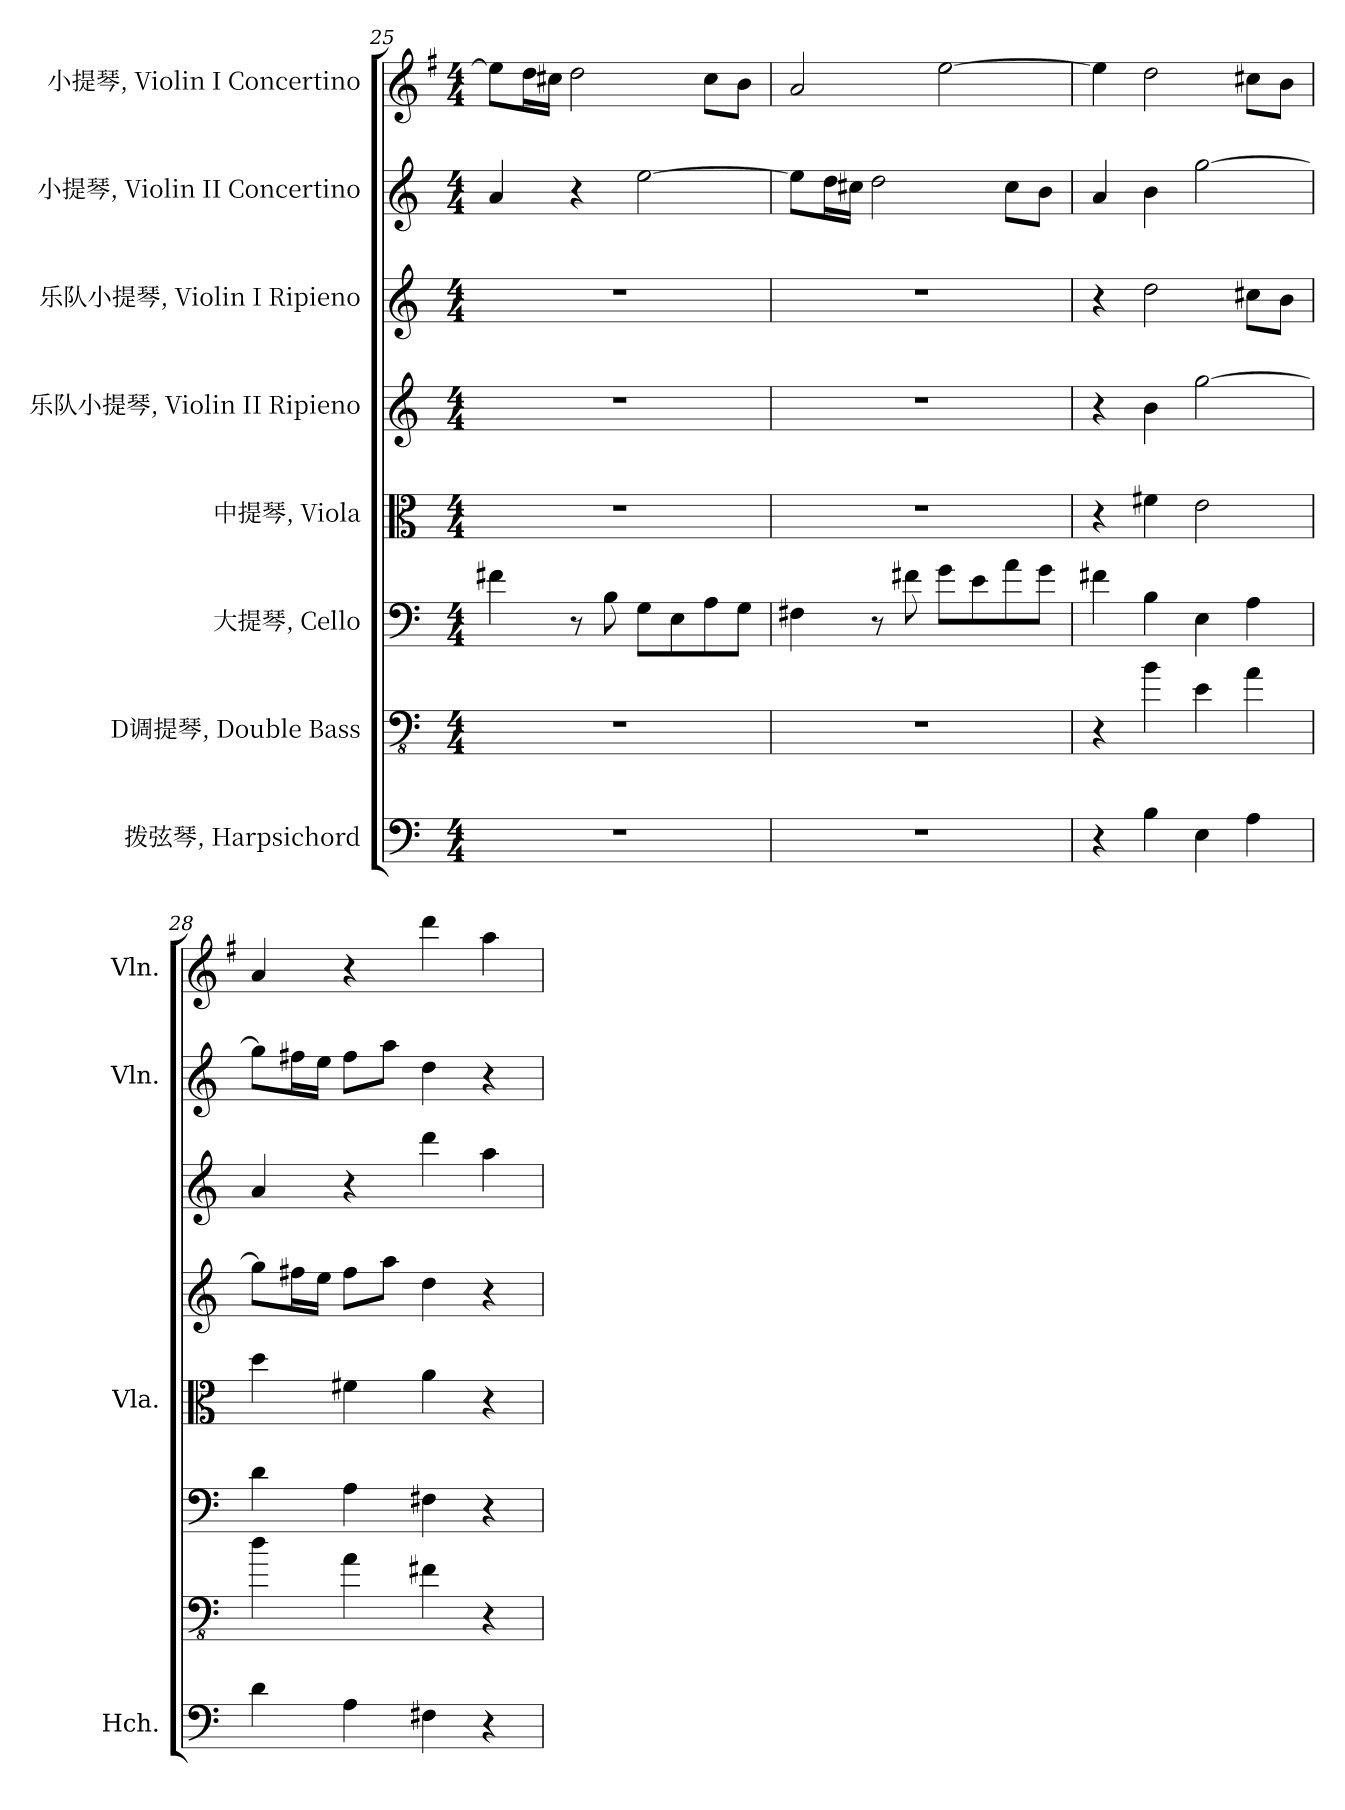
**kern	**kern	**kern	**kern	**kern	**kern	**kern	**kern
*part8	*part7	*part6	*part5	*part4	*part3	*part2	*part1
*staff8	*staff7	*staff6	*staff5	*staff4	*staff3	*staff2	*staff1
*I"拨弦琴, Harpsichord	*I"D调提琴, Double Bass	*I"大提琴, Cello	*I"中提琴, Viola	*I"乐队小提琴, Violin II Ripieno	*I"乐队小提琴, Violin I Ripieno	*I"小提琴, Violin II Concertino	*I"小提琴, Violin I Concertino
*I'Hch.	*	*	*I'Vla.	*	*	*I'Vln.	*I'Vln.
*clefF4	*clefFv4	*clefF4	*clefC3	*clefG2	*clefG2	*clefG2	*clefG2
*	*ITrd7c12	*	*	*	*	*	*
*k[]	*k[]	*k[]	*k[]	*k[]	*k[]	*k[]	*k[f#]
*M4/4	*M4/4	*M4/4	*M4/4	*M4/4	*M4/4	*M4/4	*M4/4
=25	=25	=25	=25	=25	=25	=25	=25
1r	1r	4f#X\	1r	1r	1r	4a/	8ee\L]
.	.	.	.	.	.	.	16dd\L
.	.	.	.	.	.	.	16cc#X\JJ
.	.	8r	.	.	.	4r	2dd\
.	.	8B\	.	.	.	.	.
.	.	8G\L	.	.	.	[2ee\	.
.	.	8E\	.	.	.	.	.
.	.	8A\	.	.	.	.	8cc#\L
.	.	8G\J	.	.	.	.	8b\J
=26	=26	=26	=26	=26	=26	=26	=26
1r	1r	4F#X\	1r	1r	1r	8ee\L]	2a/
.	.	.	.	.	.	16dd\L	.
.	.	.	.	.	.	16cc#X\JJ	.
.	.	8r	.	.	.	2dd\	.
.	.	8f#X\	.	.	.	.	.
.	.	8g\L	.	.	.	.	[2ee\
.	.	8e\	.	.	.	.	.
.	.	8a\	.	.	.	8cc#\L	.
.	.	8g\J	.	.	.	8b\J	.
=27	=27	=27	=27	=27	=27	=27	=27
4r	4r	4f#X\	4r	4r	4r	4a/	4ee\]
4B\	4BB\	4B\	4f#X\	4b\	2dd\	4b\	2dd\
4E\	4EE\	4E\	2e\	[2gg\	.	[2gg\	.
4A\	4AA\	4A\	.	.	8cc#X\L	.	8cc#X\L
.	.	.	.	.	8b\J	.	8b\J
!!LO:PB:g=z
=28	=28	=28	=28	=28	=28	=28	=28
4d\	4D\	4d\	4dd\	8gg\L]	4a/	8gg\L]	4a/
.	.	.	.	16ff#X\L	.	16ff#X\L	.
.	.	.	.	16ee\JJ	.	16ee\JJ	.
4A\	4AA\	4A\	4f#X\	8ff#\L	4r	8ff#\L	4r
.	.	.	.	8aa\J	.	8aa\J	.
4F#X\	4FF#X\	4F#X\	4a\	4dd\	4ddd\	4dd\	4ddd\
4r	4r	4r	4r	4r	4aa\	4r	4aa\
=	=	=	=	=	=	=	=
*-	*-	*-	*-	*-	*-	*-	*-
